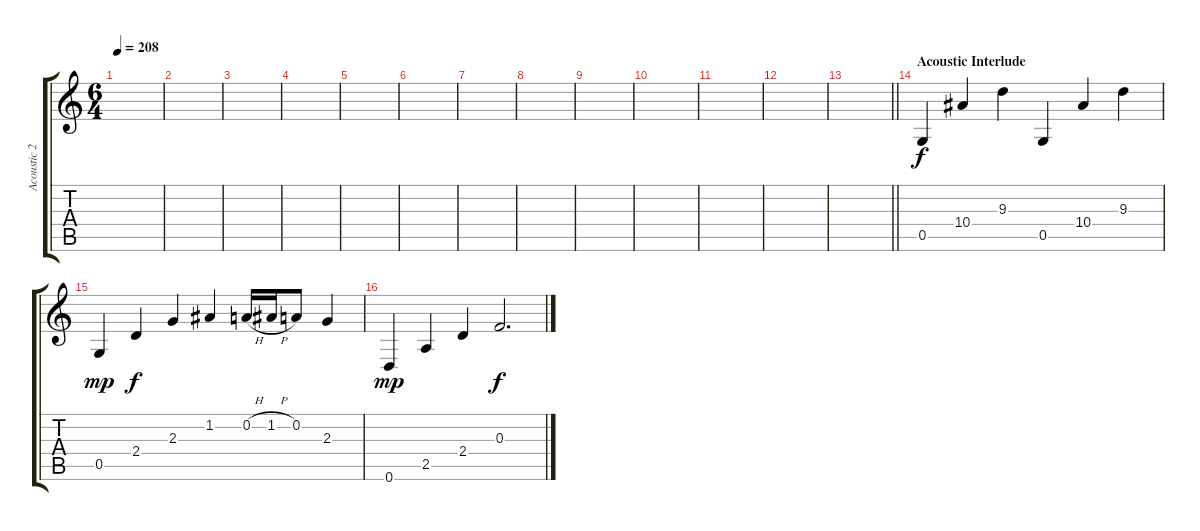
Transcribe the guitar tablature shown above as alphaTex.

\track ("Acoustic 2" "Acoustic 2") {instrument acousticguitarsteel}
\staff {score tabs}
\tuning (D4 A3 F3 C3 G2 D2) {hide}
\ts (6 4)
\tempo 208
\clef g2
\ks c
|
|
|
|
|
|
|
|
|
|
|
|
\barLineRight lightlight
|
\section ("" "Acoustic Interlude")
0.5.4 10.4.4 9.3.4 0.5.4 10.4.4 9.3.4 |
0.5.4{dy mp} 2.4.4{dy f} 2.3.4 1.2.4 0.2{h}.16 1.2{h}.16 0.2.8 2.3.4 |
0.6.4{dy mp} 2.5.4 2.4.4 0.3.2{d dy f}
